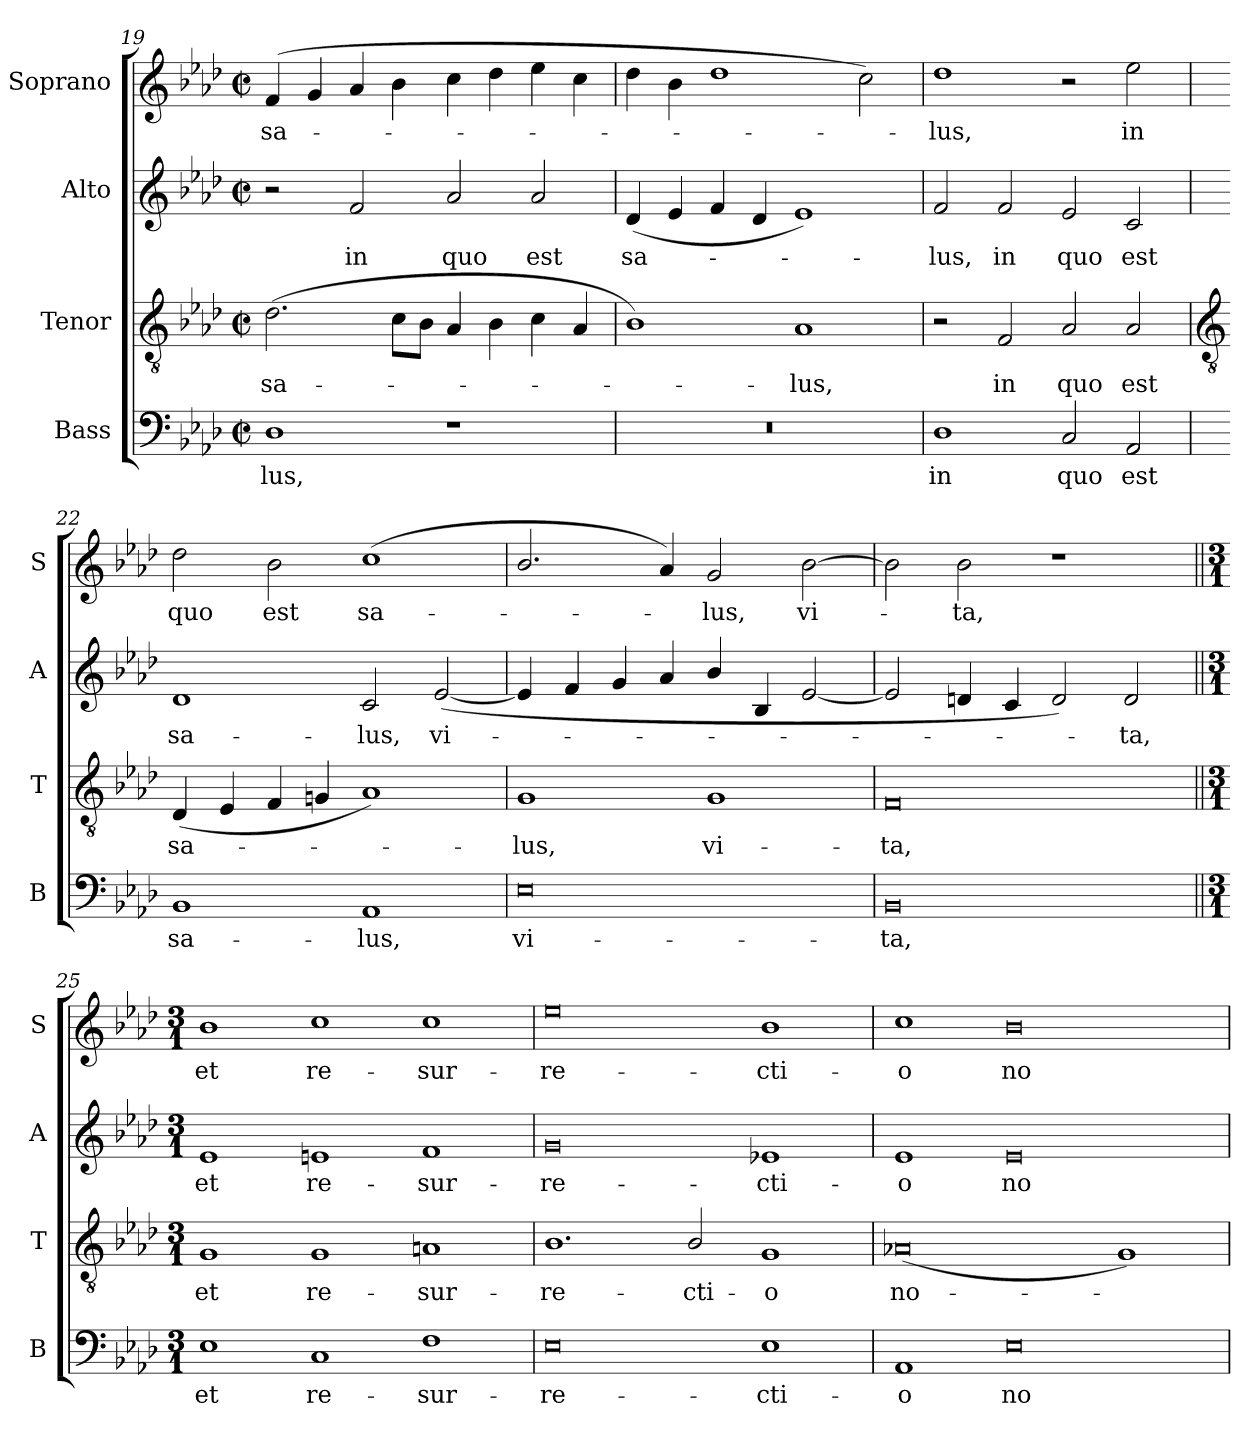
**kern	**text	**kern	**text	**kern	**text	**kern	**text
*part4	*part4	*part3	*part3	*part2	*part2	*part1	*part1
*staff4	*staff4	*staff3	*staff3	*staff2	*staff2	*staff1	*staff1
*I"Bass	*	*I"Tenor	*	*I"Alto	*	*I"Soprano	*
*I'B	*	*I'T	*	*I'A	*	*I'S	*
*clefF4	*	*clefGv2	*	*clefG2	*	*clefG2	*
*k[b-e-a-d-]	*	*k[b-e-a-d-]	*	*k[b-e-a-d-]	*	*k[b-e-a-d-]	*
*A-:	*	*A-:	*	*A-:	*	*A-:	*
*M4/2	*	*M4/2	*	*M4/2	*	*M4/2	*
*met(c|)	*	*met(c|)	*	*met(c|)	*	*met(c|)	*
=19	=19	=19	=19	=19	=19	=19	=19
!	!LO:LY:b	!	!LO:LY:b	!	!	!	!LO:LY:b
1D-	lus,	(>2.d-	sa-	2r	.	(<4f	sa-
.	.	.	.	.	.	4g	.
!	!	!	!	!	!LO:LY:b	!	!
.	.	.	.	2f	in	4a-	.
.	.	8cL	.	.	.	4b-	.
.	.	8B-J	.	.	.	.	.
!	!	!	!	!	!LO:LY:b	!	!
1r	.	4A-	.	2a-	quo	4cc	.
.	.	4B-	.	.	.	4dd-	.
!	!	!	!	!	!LO:LY:b	!	!
.	.	4c	.	2a-	est	4ee-	.
.	.	4A-	.	.	.	4cc	.
=20	=20	=20	=20	=20	=20	=20	=20
!	!	!	!	!	!LO:LY:b	!	!
0r	.	1B-)	.	(<4d-	sa-	4dd-	.
.	.	.	.	4e-	.	4b-	.
.	.	.	.	4f	.	1dd-	.
.	.	.	.	4d-	.	.	.
!	!	!	!LO:LY:b	!	!	!	!
.	.	1A-	lus,	1e-)	.	.	.
.	.	.	.	.	.	2cc)	.
=21	=21	=21	=21	=21	=21	=21	=21
!	!LO:LY:b	!	!	!	!LO:LY:b	!	!LO:LY:b
1D-	in	2r	.	2f	lus,	1dd-	lus,
!	!	!	!LO:LY:b	!	!LO:LY:b	!	!
.	.	2F	in	2f	in	.	.
!	!LO:LY:b	!	!LO:LY:b	!	!LO:LY:b	!	!
2C	quo	2A-	quo	2e-	quo	2r	.
!	!LO:LY:b	!	!LO:LY:b	!	!LO:LY:b	!	!LO:LY:b
2AA-	est	2A-	est	2c	est	2ee-	in
!!LO:LB:g=z
=22	=22	=22	=22	=22	=22	=22	=22
*	*	*clefGv2	*	*	*	*	*
!	!LO:LY:b	!	!LO:LY:b	!	!LO:LY:b	!	!LO:LY:b
1BB-	sa-	(<4D-	sa-	1d-	sa-	2dd-	quo
.	.	4E-	.	.	.	.	.
!	!	!	!	!	!	!	!LO:LY:b
.	.	4F	.	.	.	2b-	est
.	.	4Gn/	.	.	.	.	.
!	!LO:LY:b	!	!	!	!LO:LY:b	!	!LO:LY:b
1AA-	-lus,	1A-/)	.	2c	-lus,	(<1cc	sa-
!	!	!	!	!	!LO:LY:b	!	!
.	.	.	.	(<[2e-	vi-	.	.
=23	=23	=23	=23	=23	=23	=23	=23
!	!LO:LY:b	!	!LO:LY:b	!	!	!	!
0E-	vi-	1G	lus,	4e-]	.	2.b-/	.
.	.	.	.	4f	.	.	.
.	.	.	.	4g	.	.	.
.	.	.	.	4a-	.	4a-)	.
!	!	!	!LO:LY:b	!	!	!	!LO:LY:b
.	.	1G	vi-	4b-/	.	2g	lus,
.	.	.	.	4B-	.	.	.
!	!	!	!	!	!	!	!LO:LY:b
.	.	.	.	[2e-	.	[2b-	vi-
=24	=24	=24	=24	=24	=24	=24	=24
!	!LO:LY:b	!	!LO:LY:b	!	!	!	!
0BB-	-ta,	0F	-ta,	2e-]	.	2b-]	.
!	!	!	!	!	!	!	!LO:LY:b
.	.	.	.	4dn	.	2b-	ta,
.	.	.	.	4c	.	.	.
.	.	.	.	2d)	.	1r	.
!	!	!	!	!	!LO:LY:b	!	!
.	.	.	.	2d	ta,	.	.
=25||	=25||	=25||	=25||	=25||	=25||	=25||	=25||
*M3/1	*	*M3/1	*	*M3/1	*	*M3/1	*
!	!LO:LY:b	!	!LO:LY:b	!	!LO:LY:b	!	!LO:LY:b
1E-	et	1G	et	1e-	et	1b-	et
!	!LO:LY:b	!	!LO:LY:b	!	!LO:LY:b	!	!LO:LY:b
1C	re-	1G	re-	1en	re-	1cc	re-
!	!LO:LY:b	!	!LO:LY:b	!	!LO:LY:b	!	!LO:LY:b
1F	-sur-	1An	-sur-	1f	-sur-	1cc	-sur-
=26	=26	=26	=26	=26	=26	=26	=26
!	!LO:LY:b	!	!LO:LY:b	!	!LO:LY:b	!	!LO:LY:b
0E-	-re-	1.B-	-re-	0g	-re-	0ee-	-re-
!	!	!	!LO:LY:b	!	!	!	!
.	.	2B-/	-cti-	.	.	.	.
!	!LO:LY:b	!	!LO:LY:b	!	!LO:LY:b	!	!LO:LY:b
1E-	-cti-	1G	-o	1e-X	-cti-	1b-	-cti-
=27	=27	=27	=27	=27	=27	=27	=27
!	!LO:LY:b	!	!LO:LY:b	!	!LO:LY:b	!	!LO:LY:b
1AA-	-o	(<0A-X	no-	1e-	-o	1cc	-o
!	!LO:LY:b	!	!	!	!LO:LY:b	!	!LO:LY:b
0E-	no-	.	.	0e-	no-	0b-	no-
.	.	1G)	.	.	.	.	.
=	=	=	=	=	=	=	=
*-	*-	*-	*-	*-	*-	*-	*-
